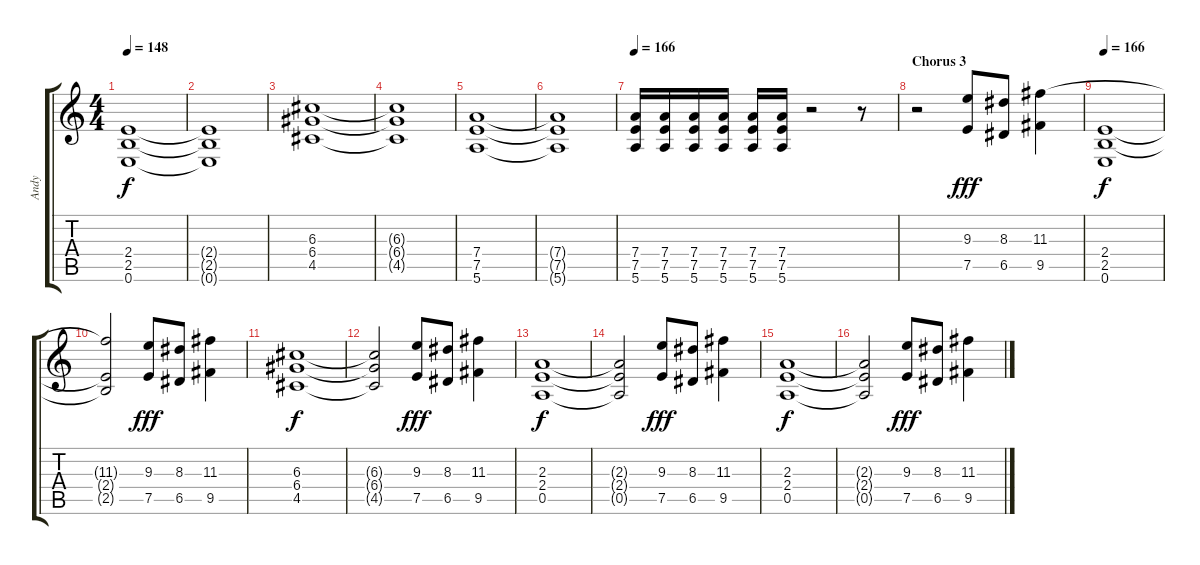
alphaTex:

\track ("Andy" "Andy") {instrument electricguitarjazz}
\staff {score tabs}
\tuning (E4 B3 G3 D3 A2 E2) {hide}
\ts (4 4)
\tempo 148
\clef g2
\ks c
(2.4 2.5 0.6).1{dy f volume 14} |
(2.4{t} 2.5{t} 0.6{t}).1 |
(6.3 6.4 4.5).1 |
(6.3{t} 6.4{t} 4.5{t}).1 |
(7.4 7.5 5.6).1 |
(7.4{t} 7.5{t} 5.6{t}).1 |
\tempo 166
(7.4 7.5 5.6).16 (7.4 7.5 5.6).16 (7.4 7.5 5.6).16 (7.4 7.5 5.6).16 (7.4 7.5 5.6).16 (7.4 7.5 5.6).16 r.2 r.8 |
\section ("" "Chorus 3")
r.2 (9.3 7.5).8{dy fff} (8.3 6.5).8 (11.3 9.5).4 |
\tempo 166
(2.4 2.5 0.6).1{dy f} |
(11.3{t} 2.4{t} 2.5{t}).2 (9.3 7.5).8{dy fff} (8.3 6.5).8 (11.3 9.5).4 |
(6.3 6.4 4.5).1{dy f} |
(6.3{t} 6.4{t} 4.5{t}).2 (9.3 7.5).8{dy fff} (8.3 6.5).8 (11.3 9.5).4 |
(2.3 2.4 0.5).1{dy f} |
(2.3{t} 2.4{t} 0.5{t}).2 (9.3 7.5).8{dy fff} (8.3 6.5).8 (11.3 9.5).4 |
(2.3 2.4 0.5).1{dy f} |
(2.3{t} 2.4{t} 0.5{t}).2 (9.3 7.5).8{dy fff} (8.3 6.5).8 (11.3 9.5).4
